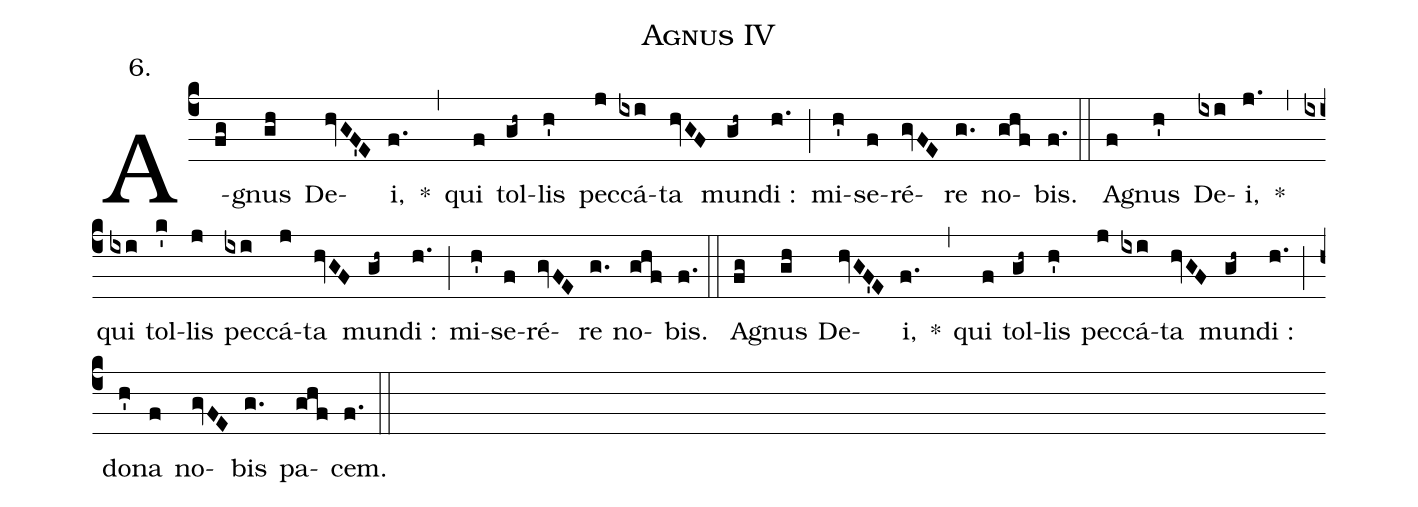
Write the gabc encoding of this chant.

name:Agnus IV;
mode: 6;
annotation: 6.;
%%
(c4) A-(fg)gnus(gh) De(hvGF'E)i,(f.) *(,) qui(f) tol(gh~)lis(h') pec(j)cá(ixi)ta(hvGF) mun(gh~)di :(h.) (;) mi(h')se(f)ré(gvFE)re(g.) no(ghf)bis.(f.) (::) A(f)gnus(h') De(ixi)i,(j.) *(,) qui(ixi) tol(k')lis(j) pec(ixi)cá(j)ta(hvGF) mun(gh~)di :(h.) (;) mi(h')se(f)ré(gvFE)re(g.) no(ghf)bis.(f.) (::) A(fg)gnus(gh) De(hvGF'E)i,(f.) *(,) qui(f) tol(gh~)lis(h') pec(j)cá(ixi)ta(hvGF) mun(gh~)di :(h.) (;) do(h')na(f) no(gvFE)bis(g.) pa(ghf)cem.(f.) (::)
